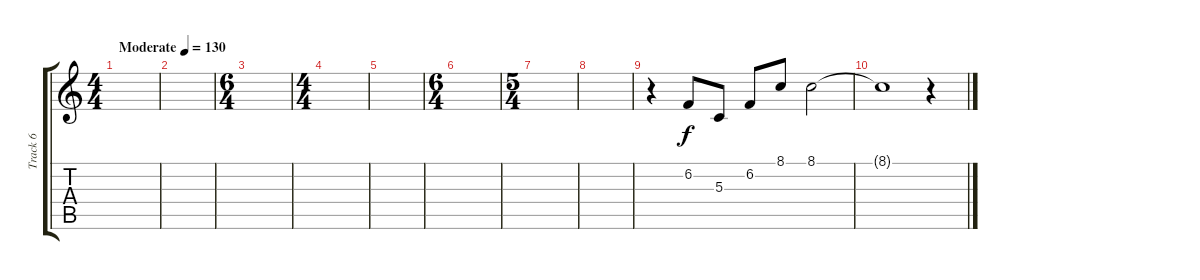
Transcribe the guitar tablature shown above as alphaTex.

\track ("Track 6" "Track 6") {instrument trombone}
\staff {score tabs}
\tuning (E4 B3 G3 D3 A2 E2) {hide}
\ts (4 4)
\tempo (130 "Moderate")
\clef g2
\ks c
|
|
\ts (6 4)
|
\ts (4 4)
|
|
\ts (6 4)
|
\ts (5 4)
|
|
r.4 6.2.8 5.3.8 6.2.8 8.1.8 8.1.2 |
8.1{t}.1 r.4
